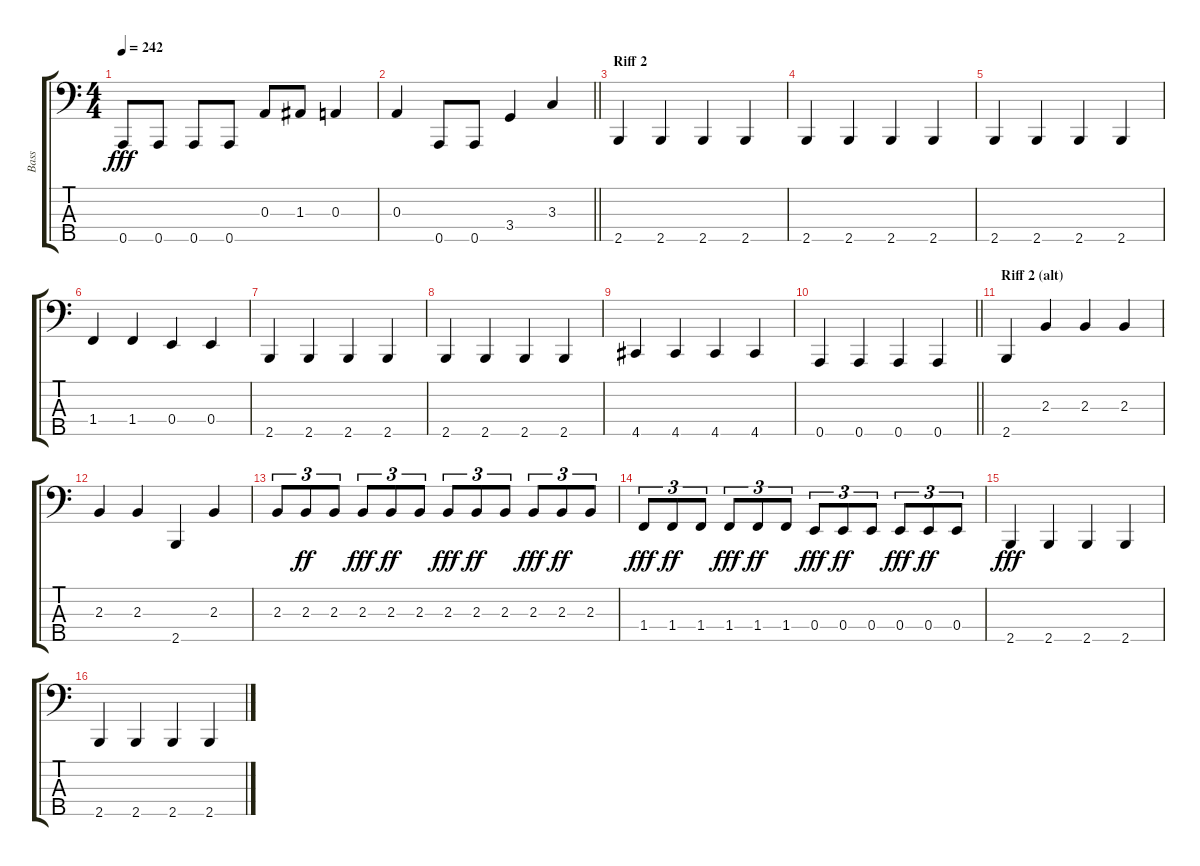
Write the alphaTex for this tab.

\track ("Bass" "Bass") {instrument electricbasspick}
\staff {score tabs}
\tuning (G2 D2 A1 E1 A0) {hide}
\ts (4 4)
\tempo 242
\clef f4
\ks c
0.5.8{dy fff} 0.5.8 0.5.8 0.5.8 0.3.8 1.3.8 0.3.4 |
\barLineRight lightlight
0.3.4 0.5.8 0.5.8 3.4.4 3.3.4 |
\section ("" "Riff 2")
2.5.4 2.5.4 2.5.4 2.5.4 |
2.5.4 2.5.4 2.5.4 2.5.4 |
2.5.4 2.5.4 2.5.4 2.5.4 |
1.4.4 1.4.4 0.4.4 0.4.4 |
2.5.4 2.5.4 2.5.4 2.5.4 |
2.5.4 2.5.4 2.5.4 2.5.4 |
4.5.4 4.5.4 4.5.4 4.5.4 |
\barLineRight lightlight
0.5.4 0.5.4 0.5.4 0.5.4 |
\section ("" "Riff 2 (alt)")
2.5.4 2.3.4 2.3.4 2.3.4 |
2.3.4 2.3.4 2.5.4 2.3.4 |
2.3.8{tu (3 2)} 2.3.8{tu (3 2) dy ff} 2.3.8{tu (3 2)} 2.3.8{tu (3 2) dy fff} 2.3.8{tu (3 2) dy ff} 2.3.8{tu (3 2)} 2.3.8{tu (3 2) dy fff} 2.3.8{tu (3 2) dy ff} 2.3.8{tu (3 2)} 2.3.8{tu (3 2) dy fff} 2.3.8{tu (3 2) dy ff} 2.3.8{tu (3 2)} |
1.4.8{tu (3 2) dy fff} 1.4.8{tu (3 2) dy ff} 1.4.8{tu (3 2)} 1.4.8{tu (3 2) dy fff} 1.4.8{tu (3 2) dy ff} 1.4.8{tu (3 2)} 0.4.8{tu (3 2) dy fff} 0.4.8{tu (3 2) dy ff} 0.4.8{tu (3 2)} 0.4.8{tu (3 2) dy fff} 0.4.8{tu (3 2) dy ff} 0.4.8{tu (3 2)} |
2.5.4{dy fff} 2.5.4 2.5.4 2.5.4 |
2.5.4 2.5.4 2.5.4 2.5.4
